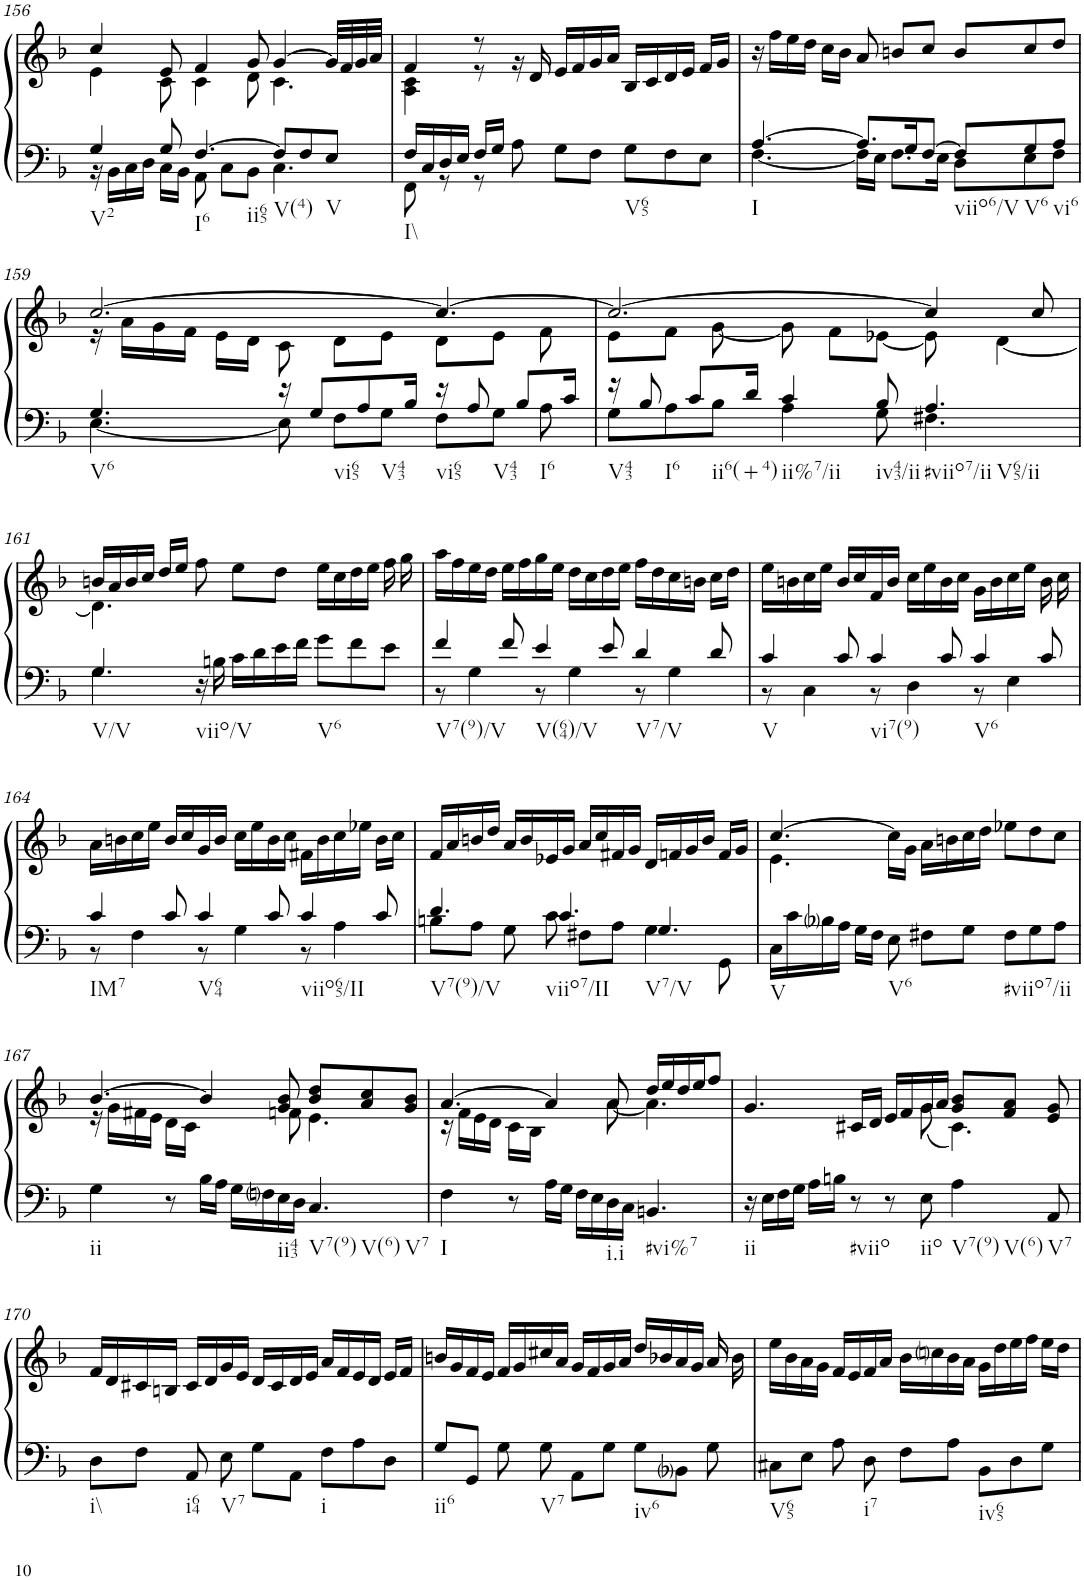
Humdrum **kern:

**kern	**kern
*part1	*part1
*staff2	*staff1
*I"Midi_2	*
!!LO:PB:g=z
*clefF4	*clefG2
*k[b-]	*k[b-]
*F:	*F:
*M9/8	*M9/8
=156	=156
*^	*^
!LO:TX:b:t=V2	!	!	!
4G/	16r	4cc/	4e\
.	16BB-\LL	.	.
.	16C\	.	.
.	16D\JJ	.	.
8G/	16C\LL	8e/	8c\
.	16BB-\JJ	.	.
!LO:TX:b:t=I6	!	!	!
!LO:TX:b:t=ii65	!	!	!
[4.F/	8AA\	4f/	4c\
.	8C\L	.	.
.	8BB-\J	8g/	8d\
!LO:TX:b:t=V(4)	!	!	!
8F/L]	4.C\	[4g/	4.c\
8F/	.	.	.
!LO:TX:b:t=V	!	!	!
8E/J	.	32g/LLL]	.
.	.	32f/	.
.	.	32g/	.
.	.	32a/JJJ	.
=157	=157	=157	=157
!LO:TX:b:t=I\\	!	!	!
16F/LL	8FF\	4f/	4A\ 4c\
16C/	.	.	.
16D/	8r	.	.
16E/JJ	.	.	.
16F/LL	8r	8r	8r
16G/JJ	.	.	.
8A\	2.ryy	4.ryy	16r
.	.	.	16d/
8G\L	.	.	16e/LL
.	.	.	16f/
8F\J	.	.	16g/
.	.	.	16a/JJ
!LO:TX:b:t=V65	!	!	!
8G\L	.	4.ryy	16B-/LL
.	.	.	16c/
8F\	.	.	16d/
.	.	.	16e/JJ
8E\J	.	.	16f/LL
.	.	.	16g/JJ
=158	=158	=158	=158
!LO:TX:b:t=I	!	!	!
[4.A/	[4.F\	16r	1ryy
.	.	16ff\LL	.
.	.	16ee\	.
.	.	16dd\JJ	.
.	.	16cc\LL	.
.	.	16b-\JJ	.
8.A/L]	16F\LL]	8a/	.
.	16E\JJ	.	.
.	8.F\L	8bn/L	.
16G/K	.	.	.
[8F/J	.	8cc/J	.
.	16E\Jk	.	.
!LO:TX:b:t=viio6/V	!	!	!
8F/L]	8D\L	8b/L	.
!LO:TX:b:t=V6	!	!	!
8G/	8E\	8cc/	.
!LO:TX:b:t=vi6	!	!	!
8A/J	8F\J	8dd/J	8ryy
!!LO:LB:g=z	!!
=159	=159	=159	=159
!LO:TX:b:t=V6	!	!	!
4.G/	[4.E\	[2.cc/	16r
.	.	.	16a\LL
.	.	.	16g\
.	.	.	16f\JJ
.	.	.	16e\LL
.	.	.	16d\JJ
16r	8E\]	.	8c\
!LO:TX:b:t=vi65	!	!	!
8G/L	.	.	.
.	8F\L	.	8d\L
!LO:TX:b:t=V43	!	!	!
8A/	.	.	.
.	8G\J	.	8e\J
16B-/Jk	.	.	.
!LO:TX:b:t=vi65	!	!	!
16r	8F\L	4.cc/_	8d\L
!LO:TX:b:t=V43	!	!	!
8A/	.	.	.
.	8G\J	.	8e\J
!LO:TX:b:t=I6	!	!	!
8B-/L	.	.	.
.	8A\	.	8f\
16c/Jk	.	.	.
=160	=160	=160	=160
!LO:TX:b:t=V43	!	!	!
16r	8G\L	2.cc/_	8e\L
!LO:TX:b:t=I6	!	!	!
8B-/	.	.	.
.	8A\	.	8f\J
!LO:TX:b:t=ii6(+4)	!	!	!
8c/L	.	.	.
.	8B-\J	.	[8g\
16d/Jk	.	.	.
!LO:TX:b:t=ii%7/ii	!	!	!
4c/	4A\	.	8g\]
.	.	.	8f\L
!LO:TX:b:t=iv43/ii	!	!	!
8B-/	8G\	.	[8e-X\J
!LO:TX:b:t=#viio7/ii	!	!	!
!LO:TX:b:t=V65/ii	!	!	!
4.A/	4.F#X\	4cc/]	8e-\]
.	.	.	[4d\
.	.	8cc/	.
!!LO:LB:g=z	!!
=161	=161	=161	=161
!LO:TX:b:t=V/V	!	!	!
4.G/	4.G\	16bn/LL	4.d\]
.	.	16a/	.
.	.	16b/	.
.	.	16cc/JJ	.
.	.	16dd/LL	.
.	.	16ee/JJ	.
!LO:TX:b:t=viio/V	!	!	!
16r	2.ryy	8ff\	2.ryy
16Bn\	.	.	.
16c\LL	.	8ee\L	.
16d\	.	.	.
16e\	.	8dd\J	.
16f\JJ	.	.	.
!LO:TX:b:t=V6	!	!	!
8g\L	.	16ee\LL	.
.	.	16cc\	.
8f\	.	16dd\	.
.	.	16ee\JJ	.
8e\J	.	16ff\	.
.	.	16gg\	.
=162	=162	=162	=162
!LO:TX:b:t=V7(9)/V	!	!	!
4f/	8r	16aa\LL	1ryy
.	.	16ff\	.
.	4G\	16ee\	.
.	.	16dd\JJ	.
8f/	.	16ee\LL	.
.	.	16ff\	.
!LO:TX:b:t=V(64)/V	!	!	!
4e/	8r	16gg\	.
.	.	16ee\JJ	.
.	4G\	16dd\LL	.
.	.	16cc\	.
8e/	.	16dd\	.
.	.	16ee\JJ	.
!LO:TX:b:t=V7/V	!	!	!
4d/	8r	16ff\LL	.
.	.	16dd\	.
.	4G\	16cc\	.
.	.	16bn\JJ	.
8d/	.	16cc\LL	8ryy
.	.	16dd\JJ	.
*	*	*v	*v
=163	=163	=163
!LO:TX:b:t=V	!	!
4c/	8r	16ee\LL
.	.	16bn\
.	4C\	16cc\
.	.	16ee\JJ
8c/	.	16b/LL
.	.	16cc/
!LO:TX:b:t=vi7(9)	!	!
4c/	8r	16f/
.	.	16b/JJ
.	4D\	16cc\LL
.	.	16ee\
8c/	.	16b\
.	.	16cc\JJ
!LO:TX:b:t=V6	!	!
4c/	8r	16g\LL
.	.	16b\
.	4E\	16cc\
.	.	16ee\JJ
8c/	.	16b\
.	.	16cc\
!!LO:LB:g=z
=164	=164	=164
!LO:TX:b:t=IM7	!	!
4c/	8r	16a\LL
.	.	16bn\
.	4F\	16cc\
.	.	16ee\JJ
8c/	.	16b/LL
.	.	16cc/
!LO:TX:b:t=V64	!	!
4c/	8r	16g/
.	.	16b/JJ
.	4G\	16cc\LL
.	.	16ee\
8c/	.	16b\
.	.	16cc\JJ
!LO:TX:b:t=viio65/II	!	!
4c/	8r	16f#X\LL
.	.	16b\
.	4A\	16cc\
.	.	16ee-X\JJ
8c/	.	16b\LL
.	.	16cc\JJ
=165	=165	=165
*	*	*^
!LO:TX:b:t=V7(9)/V	!	!	!
4.d/	8Bn\L	16f/LL	1ryy
.	.	16a/	.
.	8A\J	16bn/	.
.	.	16dd/JJ	.
.	8G\	16a/LL	.
.	.	16b/	.
!LO:TX:b:t=viio7/II	!	!	!
4.c/	8c\	16e-X/	.
.	.	16g/JJ	.
.	8F#X\L	16a/LL	.
.	.	16cc/	.
.	8A\J	16f#X/	.
.	.	16g/JJ	.
!LO:TX:b:t=V7/V	!	!	!
4.G/	4G\	16d/LL	.
.	.	16fn/	.
.	.	16g/	.
.	.	16b/JJ	.
.	8GG\	16f/LL	8ryy
.	.	16g/JJ	.
=166	=166	=166	=166
!LO:TX:b:t=V	!	!	!
!LO:TX:b:t=V6	!	!	!
!LO:TX:b:t=#viio7/ii	!	!	!
1ryy	16C\LL	[4.cc/	4.e\
.	16c\	.	.
.	16B-i\	.	.
.	16A\JJ	.	.
.	16G\LL	.	.
.	16F\JJ	.	.
.	8E\	16cc\LL]	2.ryy
.	.	16g\JJ	.
.	8F#X\L	16a\LL	.
.	.	16bn\	.
.	8G\J	16cc\	.
.	.	16dd\JJ	.
.	8F#\L	8ee-X\L	.
.	8G\	8dd\	.
8ryy	8A\J	8cc\J	.
!!LO:LB:g=z	!!
=167	=167	=167	=167
!LO:TX:b:t=ii	!	!	!
*v	*v	*	*
4G\	[4.b-/	16r
.	.	16g\LL
.	.	16f#X\
.	.	16e\JJ
8r	.	16d\LL
.	.	16c\JJ
16B-\LL	4b-/]	4ryy
16A\JJ	.	.
16G\LL	.	.
16Fni\	.	.
!LO:TX:b:t=ii43	!	!
16E\	8g/ 8b-/	8fn\
16D\JJ	.	.
!LO:TX:b:t=V7(9)	!	!
!LO:TX:b:t=V(6)	!	!
!LO:TX:b:t=V7	!	!
4.C/	8b-/ 8dd/L	4.e\
.	8a/ 8cc/	.
.	8g/ 8b-/J	.
=168	=168	=168
!LO:TX:b:t=I	!	!
4F\	[4.a/	16r
.	.	16f\LL
.	.	16e\
.	.	16d\JJ
8r	.	16c\LL
.	.	16B-\JJ
16A\LL	4a/]	4ryy
16G\JJ	.	.
16F\LL	.	.
16E\	.	.
!LO:TX:b:t=i.i	!	!
16D\	8a/	[8a\
16C\JJ	.	.
!LO:TX:b:t=#vi%7	!	!
4.BBn/	16dd/LL	4.a\]
.	16ee/	.
.	16dd/	.
.	16ee/J	.
.	8ff/J	.
=169	=169	=169
!LO:TX:b:t=ii	!	!
16r	4.g/	4.ryy
16E\LL	.	.
16F\	.	.
16G\JJ	.	.
16A\LL	.	.
16Bn\JJ	.	.
!LO:TX:b:t=#viio	!	!
8r	16c#X/LL	4ryy
.	16d/JJ	.
8r	16e/LL	.
.	16f/	.
!LO:TX:b:t=iio	!	!
8E\	16g/	(<8g\
.	16a/JJ	.
!LO:TX:b:t=V7(9)	!	!
!LO:TX:b:t=V(6)	!	!
4A\	8g/ 8b-/L	4.c#\)
.	8f/ 8a/J	.
!LO:TX:b:t=V7	!	!
8AA/	8e/ 8g/	.
!!LO:LB:g=z	!!
=170	=170	=170
!LO:TX:b:t=i\\	!	!
8D\L	16f/LL	1ryy
.	16d/	.
8F\J	16c#X/	.
.	16Bn/JJ	.
!LO:TX:b:t=i64	!	!
8AA/	16c#/LL	.
.	16d/	.
!LO:TX:b:t=V7	!	!
8E\	16g/	.
.	16e/JJ	.
8G\L	16d/LL	.
.	16c#/	.
8AA\J	16d/	.
.	16e/JJ	.
!LO:TX:b:t=i	!	!
8F\L	16a/LL	.
.	16f/	.
8A\	16e/	.
.	16d/JJ	.
8D\J	16e/LL	8ryy
.	16f/JJ	.
*	*v	*v
=171	=171
!LO:TX:b:t=ii6	!
8G/L	16bn/LL
.	16g/
8GG/J	16f/
.	16e/JJ
8G\	16f/LL
.	16g/
!LO:TX:b:t=V7	!
8G\	16cc#X/
.	16a/JJ
8AA\L	16g/LL
.	16f/
8G\J	16g/
.	16a/JJ
!LO:TX:b:t=iv6	!
8G\L	16dd/LL
.	16b-X/
8BB-i\J	16a/
.	16g/JJ
8G\	16a/
.	16b-\
=172	=172
!LO:TX:b:t=V65	!
8C#X\L	16ee\LL
.	16b-\
8E\J	16a\
.	16g\JJ
8A\	16f/LL
.	16e/
!LO:TX:b:t=i7	!
8D\	16f/
.	16a/JJ
8F\L	16b-\LL
.	16ccni\
8A\J	16b-\
.	16a\JJ
!LO:TX:b:t=iv65	!
8BB-\L	16g\LL
.	16dd\
8D\	16ee\
.	16ff\JJ
8G\J	16ee\LL
.	16dd\JJ
=	=
*-	*-
